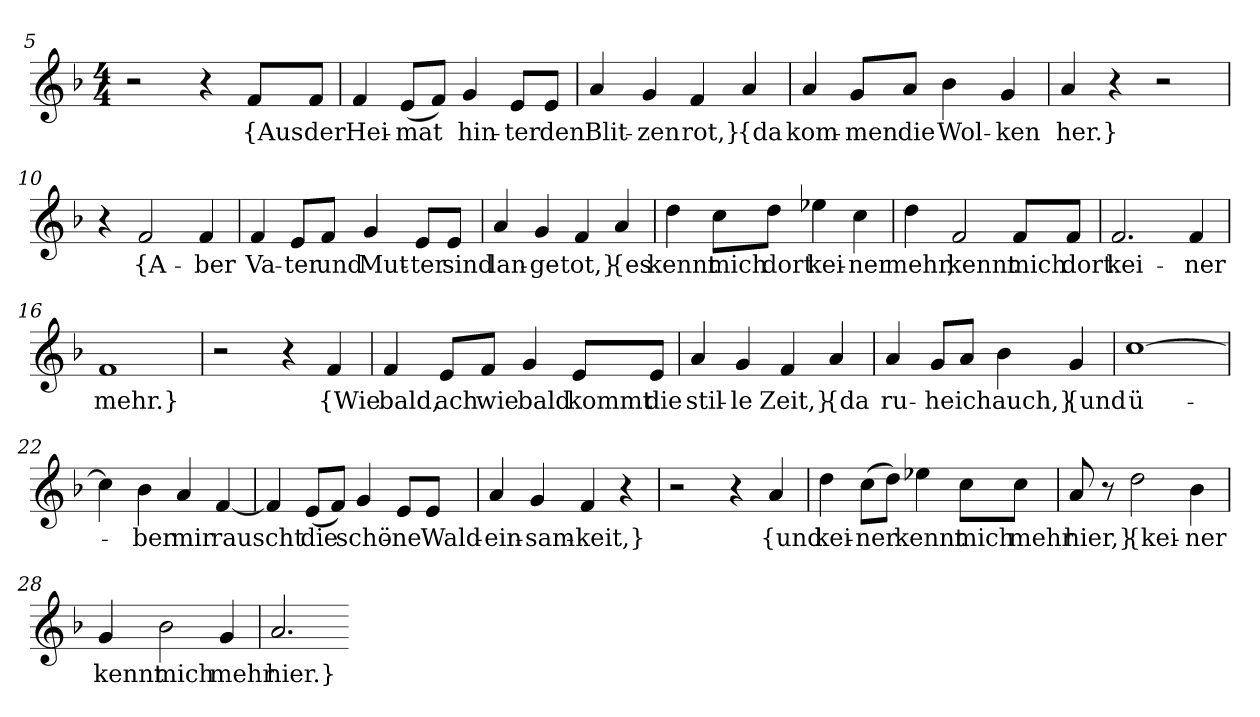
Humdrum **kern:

**kern	**text
*part1	*part1
*staff1	*staff1
*clefG2	*
*k[b-]	*
*M4/4	*
=5	=5
2r	.
4r	.
8f/L	{Aus
8f/J	der
=6	=6
4f	Hei-
(8e/L	-mat
8f/J)	.
4g	hin-
8e/L	-ter
8e/J	den
=7	=7
4a	Blit-
4g	-zen
4f	rot,}
4a	{da
=8	=8
4a	kom-
8g/L	-men
8a/J	die
4b-	Wol-
4g	-ken
=9	=9
4a	her.}
4r	.
2r	.
=10	=10
4r	.
2f	{A-
4f	-ber
=11	=11
4f	Va-
8e/L	-ter
8f/J	und
4g	Mut-
8e/L	-ter
8e/J	sind
=12	=12
4a	lan-
4g	-ge
4f	tot,}
4a	{es
=13	=13
4dd	kennt
8cc\L	mich
8dd\J	dort
4ee-X	kei-
4cc	-ner
=14	=14
4dd	mehr,
2f	kennt
8f/L	mich
8f/J	dort
=15	=15
2.f	kei-
4f	-ner
=16	=16
1f	mehr.}
=17	=17
2r	.
4r	.
4f	{Wie
=18	=18
4f	bald,
8e/L	ach
8f/J	wie
4g	bald
8e/L	kommt
8e/J	die
=19	=19
4a	stil-
4g	-le
4f	Zeit,}
4a	{da
=20	=20
4a	ru-
8g/L	-he
8a/J	ich
4b-	auch,}
4g	{und
=21	=21
[1cc	ü-
=22	=22
4cc]	.
4b-	-ber
4a	mir
[4f	rauscht
=23	=23
4f]	.
(8e/L	die
8f/J)	.
4g	schö-
8e/L	-ne
8e/J	Wald-
=24	=24
4a	-ein-
4g	-sam-
4f	-keit,}
4r	.
=25	=25
2r	.
4r	.
4a	{und
=26	=26
4dd	kei-
(8cc\L	-ner
8dd\J)	.
4ee-X	kennt
8cc\L	mich
8cc\J	mehr
=27	=27
8a	hier,}
8r	.
2dd	{kei-
4b-	-ner
=28	=28
4g	kennt
2b-	mich
4g	mehr
=29	=29
2.a	hier.}
=-	=-
*-	*-
